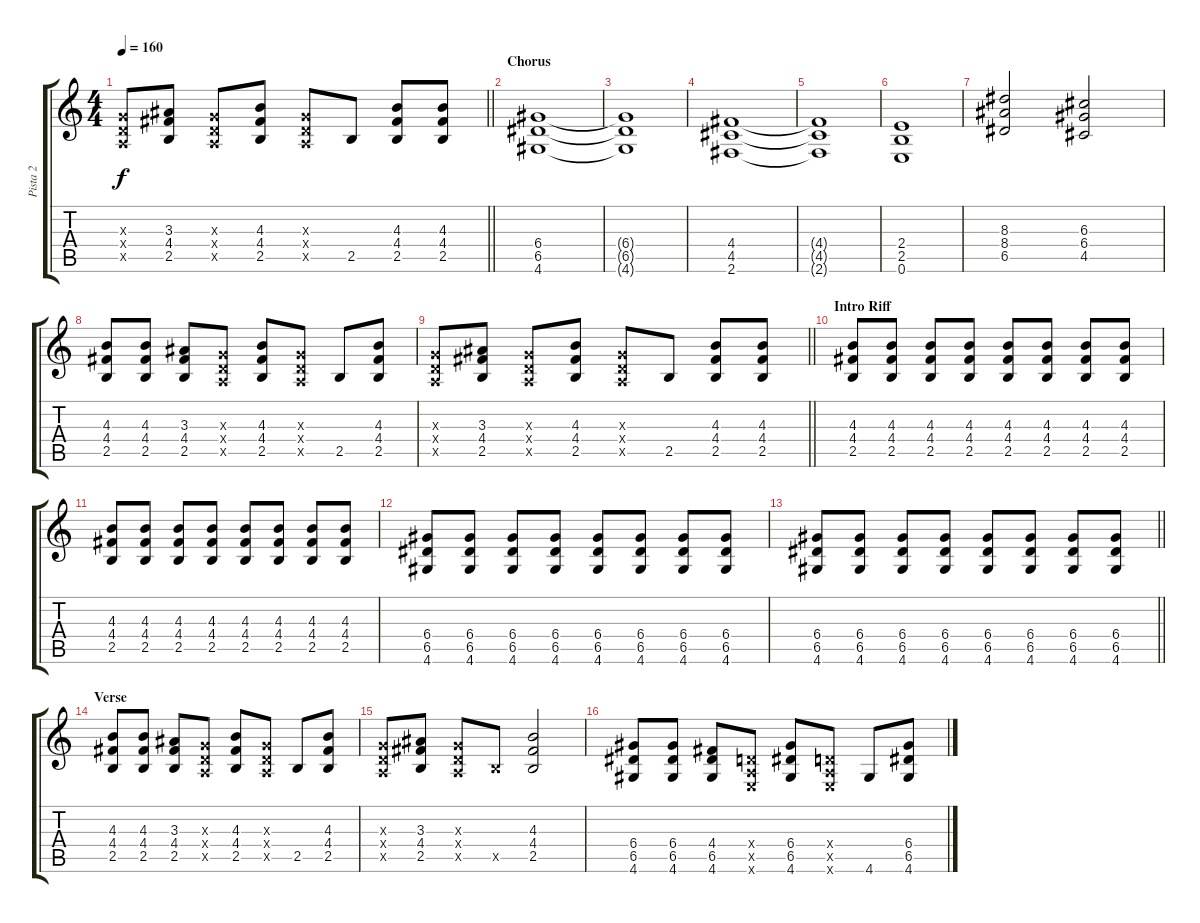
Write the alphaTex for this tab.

\track ("Pista 2" "Pista 2") {instrument distortionguitar}
\staff {score tabs}
\tuning (E4 B3 G3 D3 A2 E2) {hide}
\ts (4 4)
\tempo 160
\clef g2
\barLineRight lightlight
\ks c
(0.3{x} 0.4{x} 0.5{x}).8{dy f} (3.3 4.4 2.5).8 (0.3{x} 0.4{x} 0.5{x}).8 (4.3 4.4 2.5).8 (0.3{x} 0.4{x} 0.5{x}).8 2.5.8 (4.3 4.4 2.5).8 (4.3 4.4 2.5).8 |
\section ("" "Chorus")
(6.4 6.5 4.6).1 |
(6.4{t} 6.5{t} 4.6{t}).1 |
(4.4 4.5 2.6).1 |
(4.4{t} 4.5{t} 2.6{t}).1 |
(2.4 2.5 0.6).1 |
(8.3 8.4 6.5).2 (6.3 6.4 4.5).2 |
(4.3 4.4 2.5).8 (4.3 4.4 2.5).8 (3.3 4.4 2.5).8 (0.3{x} 0.4{x} 0.5{x}).8 (4.3 4.4 2.5).8 (0.3{x} 0.4{x} 0.5{x}).8 2.5.8 (4.3 4.4 2.5).8 |
\barLineRight lightlight
(0.3{x} 0.4{x} 0.5{x}).8 (3.3 4.4 2.5).8 (0.3{x} 0.4{x} 0.5{x}).8 (4.3 4.4 2.5).8 (0.3{x} 0.4{x} 0.5{x}).8 2.5.8 (4.3 4.4 2.5).8 (4.3 4.4 2.5).8 |
\section ("" "Intro Riff")
(4.3 4.4 2.5).8 (4.3 4.4 2.5).8 (4.3 4.4 2.5).8 (4.3 4.4 2.5).8 (4.3 4.4 2.5).8 (4.3 4.4 2.5).8 (4.3 4.4 2.5).8 (4.3 4.4 2.5).8 |
(4.3 4.4 2.5).8 (4.3 4.4 2.5).8 (4.3 4.4 2.5).8 (4.3 4.4 2.5).8 (4.3 4.4 2.5).8 (4.3 4.4 2.5).8 (4.3 4.4 2.5).8 (4.3 4.4 2.5).8 |
(6.4 6.5 4.6).8 (6.4 6.5 4.6).8 (6.4 6.5 4.6).8 (6.4 6.5 4.6).8 (6.4 6.5 4.6).8 (6.4 6.5 4.6).8 (6.4 6.5 4.6).8 (6.4 6.5 4.6).8 |
\barLineRight lightlight
(6.4 6.5 4.6).8 (6.4 6.5 4.6).8 (6.4 6.5 4.6).8 (6.4 6.5 4.6).8 (6.4 6.5 4.6).8 (6.4 6.5 4.6).8 (6.4 6.5 4.6).8 (6.4 6.5 4.6).8 |
\section ("" "Verse")
(4.3 4.4 2.5).8 (4.3 4.4 2.5).8 (3.3 4.4 2.5).8 (0.3{x} 0.4{x} 0.5{x}).8 (4.3 4.4 2.5).8 (0.3{x} 0.4{x} 0.5{x}).8 2.5.8 (4.3 4.4 2.5).8 |
(0.3{x} 0.4{x} 0.5{x}).8 (3.3 4.4 2.5).8 (0.3{x} 0.4{x} 0.5{x}).8 2.5{x}.8 (4.3 4.4 2.5).2 |
(6.4 6.5 4.6).8 (6.4 6.5 4.6).8 (4.4 6.5 4.6).8 (0.4{x} 0.5{x} 0.6{x}).8 (6.4 6.5 4.6).8 (0.4{x} 0.5{x} 0.6{x}).8 4.6.8 (6.4 6.5 4.6).8
